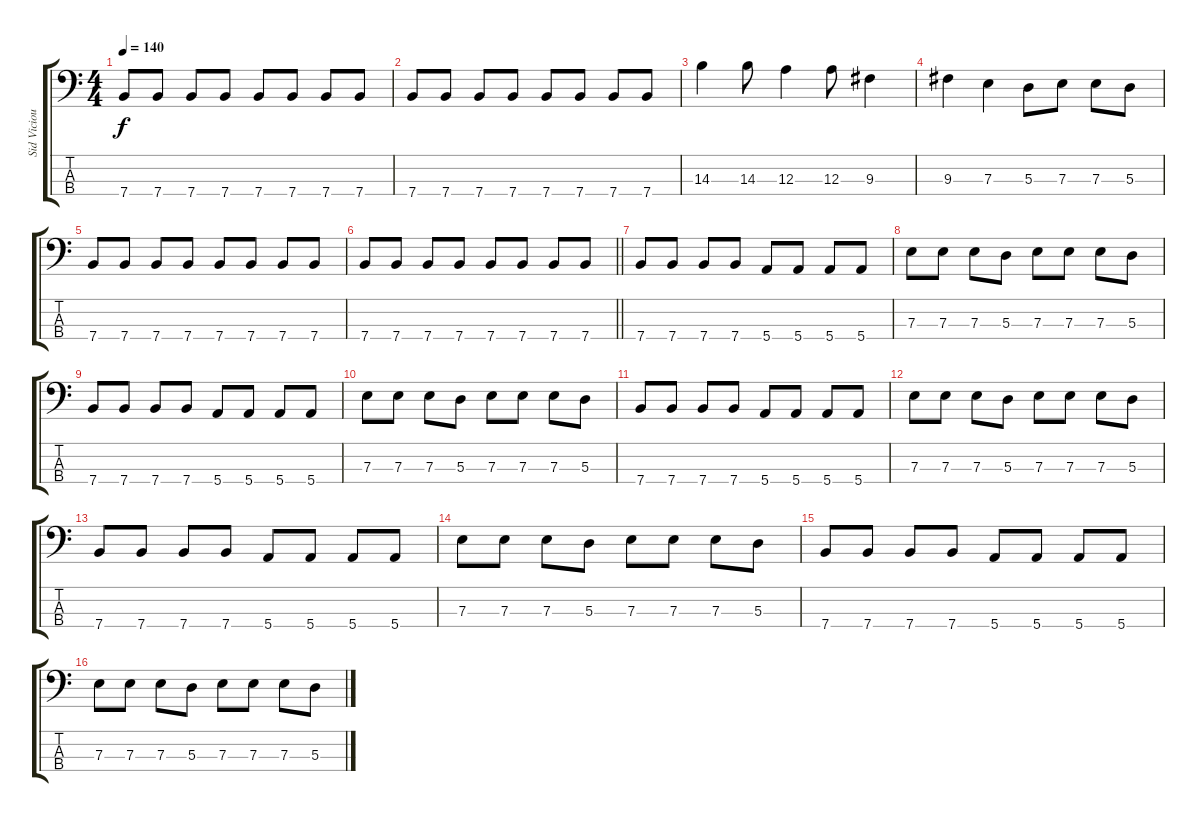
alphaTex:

\track ("Sid Vicious" "Sid Viciou") {instrument electricbassfinger}
\staff {score tabs}
\tuning (G2 D2 A1 E1) {hide}
\ts (4 4)
\tempo 140
\clef f4
\ks c
7.4.8{dy f} 7.4.8 7.4.8 7.4.8 7.4.8 7.4.8 7.4.8 7.4.8 |
7.4.8 7.4.8 7.4.8 7.4.8 7.4.8 7.4.8 7.4.8 7.4.8 |
14.3.4 14.3.8 12.3.4 12.3.8 9.3.4 |
9.3.4 7.3.4 5.3.8 7.3.8 7.3.8 5.3.8 |
7.4.8 7.4.8 7.4.8 7.4.8 7.4.8 7.4.8 7.4.8 7.4.8 |
\barLineRight lightlight
7.4.8 7.4.8 7.4.8 7.4.8 7.4.8 7.4.8 7.4.8 7.4.8 |
7.4.8 7.4.8 7.4.8 7.4.8 5.4.8 5.4.8 5.4.8 5.4.8 |
7.3.8 7.3.8 7.3.8 5.3.8 7.3.8 7.3.8 7.3.8 5.3.8 |
7.4.8 7.4.8 7.4.8 7.4.8 5.4.8 5.4.8 5.4.8 5.4.8 |
7.3.8 7.3.8 7.3.8 5.3.8 7.3.8 7.3.8 7.3.8 5.3.8 |
7.4.8 7.4.8 7.4.8 7.4.8 5.4.8 5.4.8 5.4.8 5.4.8 |
7.3.8 7.3.8 7.3.8 5.3.8 7.3.8 7.3.8 7.3.8 5.3.8 |
7.4.8 7.4.8 7.4.8 7.4.8 5.4.8 5.4.8 5.4.8 5.4.8 |
7.3.8 7.3.8 7.3.8 5.3.8 7.3.8 7.3.8 7.3.8 5.3.8 |
7.4.8 7.4.8 7.4.8 7.4.8 5.4.8 5.4.8 5.4.8 5.4.8 |
7.3.8 7.3.8 7.3.8 5.3.8 7.3.8 7.3.8 7.3.8 5.3.8
